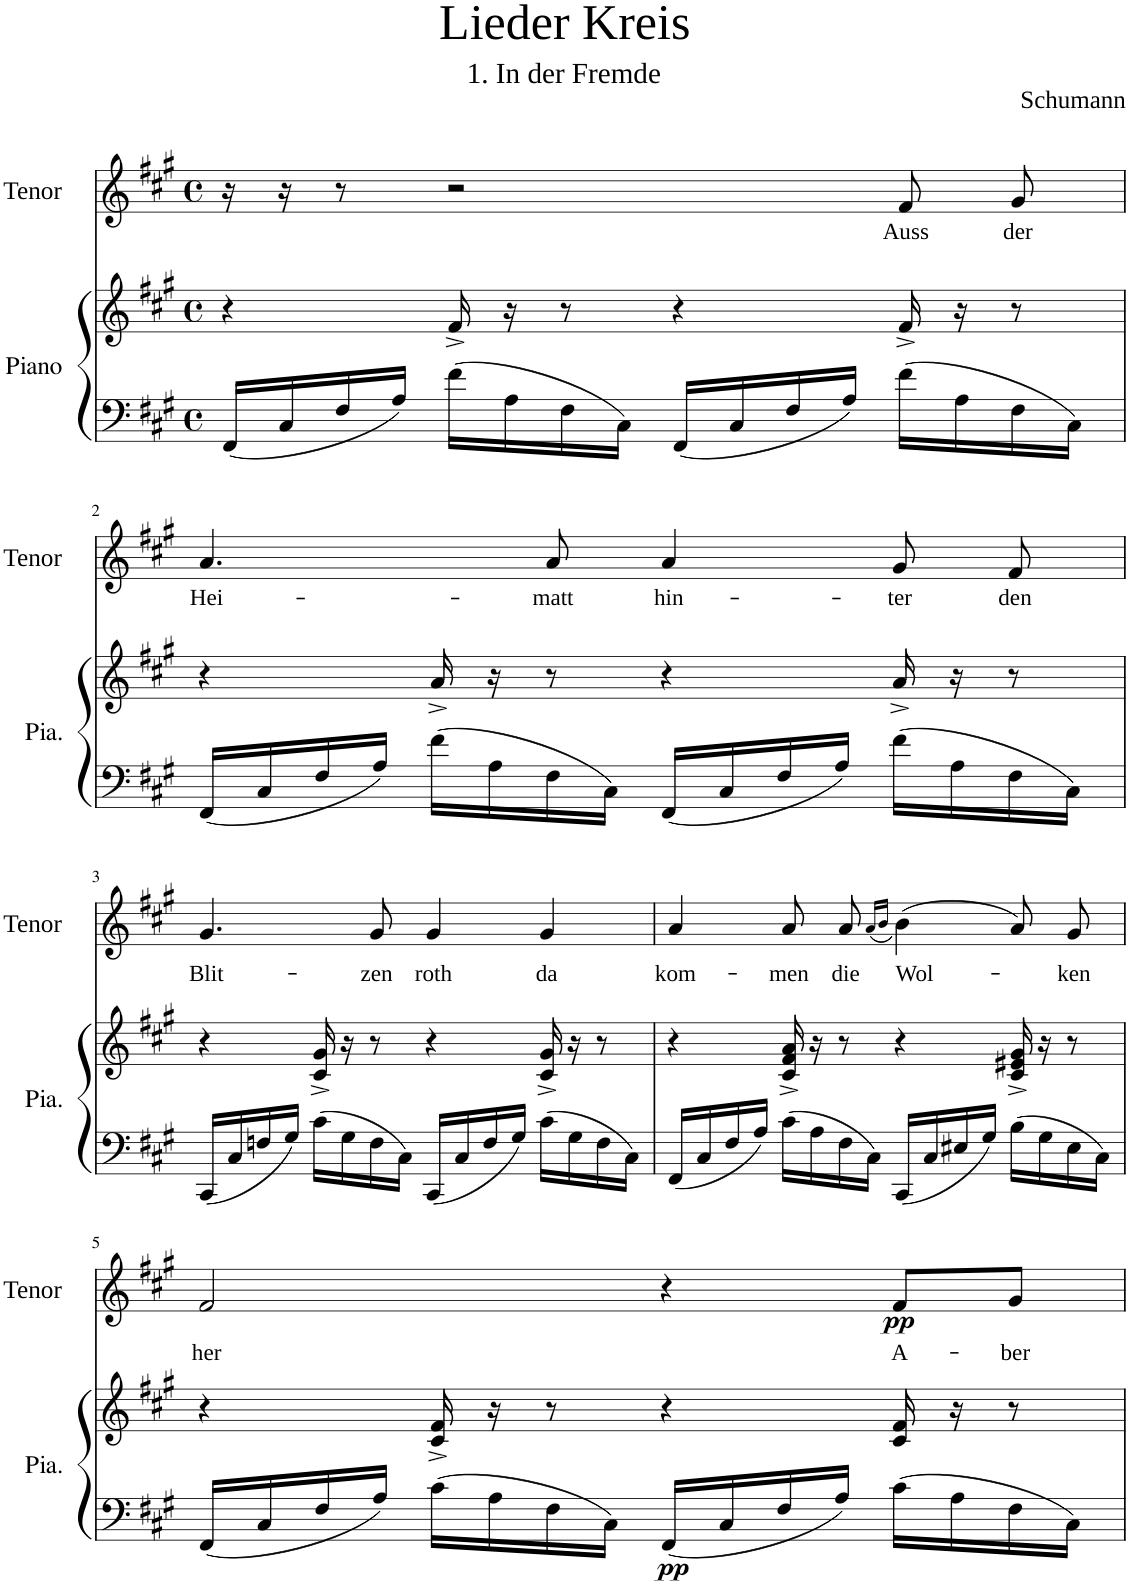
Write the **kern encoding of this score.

**kern	**kern	**dynam	**kern	**text	**dynam
*part2	*part2	*part2	*part1	*part1	*part1
*staff3	*staff2	*staff2/3	*staff1	*staff1	*staff1
*I"Piano	*	*	*I"Tenor	*	*
*I'Pia.	*	*	*I'Tenor	*	*
*clefF4	*clefG2	*	*clefG2	*	*
*k[f#c#g#]	*k[f#c#g#]	*	*k[f#c#g#]	*	*
*M4/4	*M4/4	*	*M4/4	*	*
*met(c)	*met(c)	*	*met(c)	*	*
=1	=1	=1	=1	=1	=1
16FF#/LL	4r	.	16r	.	.
16C#/	.	.	16r	.	.
16F#/	.	.	8r	.	.
16A/JJ	.	.	.	.	.
16f#\LL	16f#^/	.	2r	.	.
16A\	16r	.	.	.	.
16F#\	8r	.	.	.	.
16C#\JJ	.	.	.	.	.
16FF#/LL	4r	.	.	.	.
16C#/	.	.	.	.	.
16F#/	.	.	.	.	.
16A/JJ	.	.	.	.	.
!	!	!	!	!LO:LY:b	!
16f#\LL	16f#^/	.	8f#/	Auss	.
16A\	16r	.	.	.	.
!	!	!	!	!LO:LY:b	!
16F#\	8r	.	8g#/	der	.
16C#\JJ	.	.	.	.	.
!!LO:LB:g=z
=2	=2	=2	=2	=2	=2
!	!	!	!	!LO:LY:b	!
16FF#/LL	4r	.	4.a/	Hei-	.
16C#/	.	.	.	.	.
16F#/	.	.	.	.	.
16A/JJ	.	.	.	.	.
16f#\LL	16a^/	.	.	.	.
16A\	16r	.	.	.	.
!	!	!	!	!LO:LY:b	!
16F#\	8r	.	8a/	-matt	.
16C#\JJ	.	.	.	.	.
!	!	!	!	!LO:LY:b	!
16FF#/LL	4r	.	4a/	hin-	.
16C#/	.	.	.	.	.
16F#/	.	.	.	.	.
16A/JJ	.	.	.	.	.
!	!	!	!	!LO:LY:b	!
16f#\LL	16a^/	.	8g#/	-ter	.
16A\	16r	.	.	.	.
!	!	!	!	!LO:LY:b	!
16F#\	8r	.	8f#/	den	.
16C#\JJ	.	.	.	.	.
!!LO:LB:g=z
=3	=3	=3	=3	=3	=3
*k[f#c#g#]	*k[f#c#g#]	*	*k[f#c#g#]	*	*
!	!	!	!	!LO:LY:b	!
16CC#/LL	4r	.	4.g#/	Blit-	.
16C#/	.	.	.	.	.
16Fn/	.	.	.	.	.
16G#/JJ	.	.	.	.	.
16c#\LL	16c#/^ 16g#/^	.	.	.	.
16G#\	16r	.	.	.	.
!	!	!	!	!LO:LY:b	!
16F\	8r	.	8g#/	-zen	.
16C#\JJ	.	.	.	.	.
!	!	!	!	!LO:LY:b	!
16CC#/LL	4r	.	4g#/	roth	.
16C#/	.	.	.	.	.
16F/	.	.	.	.	.
16G#/JJ	.	.	.	.	.
!	!	!	!	!LO:LY:b	!
16c#\LL	16c#/^ 16g#/^	.	4g#/	da	.
16G#\	16r	.	.	.	.
16F\	8r	.	.	.	.
16C#\JJ	.	.	.	.	.
=4	=4	=4	=4	=4	=4
!	!	!	!	!LO:LY:b	!
16FF#/LL	4r	.	4a/	kom-	.
16C#/	.	.	.	.	.
16F#/	.	.	.	.	.
16A/JJ	.	.	.	.	.
!	!	!	!	!LO:LY:b	!
16c#\LL	16c#/^ 16f#/^ 16a/^	.	8a/	-men	.
16A\	16r	.	.	.	.
!	!	!	!	!LO:LY:b	!
16F#\	8r	.	8a/	die	.
16C#\JJ	.	.	.	.	.
.	.	.	(16qa/LL	.	.
.	.	.	16qb/JJ	.	.
!	!	!	!	!LO:LY:b	!
16CC#/LL	4r	.	(4b\)	Wol-	.
16C#/	.	.	.	.	.
16E#X/	.	.	.	.	.
16G#/JJ	.	.	.	.	.
16B\LL	16c#/^ 16e#X/^ 16g#/^	.	8a/)	.	.
16G#\	16r	.	.	.	.
!	!	!	!	!LO:LY:b	!
16E#\	8r	.	8g#/	-ken	.
16C#\JJ	.	.	.	.	.
!!LO:LB:g=z
=5	=5	=5	=5	=5	=5
!	!	!	!	!LO:LY:b	!
16FF#/LL	4r	.	2f#/	her	.
16C#/	.	.	.	.	.
16F#/	.	.	.	.	.
16A/JJ	.	.	.	.	.
16c#\LL	16c#/^ 16f#/^	.	.	.	.
16A\	16r	.	.	.	.
16F#\	8r	.	.	.	.
16C#\JJ	.	.	.	.	.
!	!	!LO:DY:b=2	!	!	!
16FF#/LL	4r	pp	4r	.	.
16C#/	.	.	.	.	.
16F#/	.	.	.	.	.
16A/JJ	.	.	.	.	.
!	!	!	!	!LO:LY:b	!LO:DY:b
16c#\LL	16c#/ 16f#/	.	8f#/L	A-	pp
16A\	16r	.	.	.	.
!	!	!	!	!LO:LY:b	!
16F#\	8r	.	8g#/J	-ber	.
16C#\JJ	.	.	.	.	.
=	=	=	=	=	=
*-	*-	*-	*-	*-	*-
